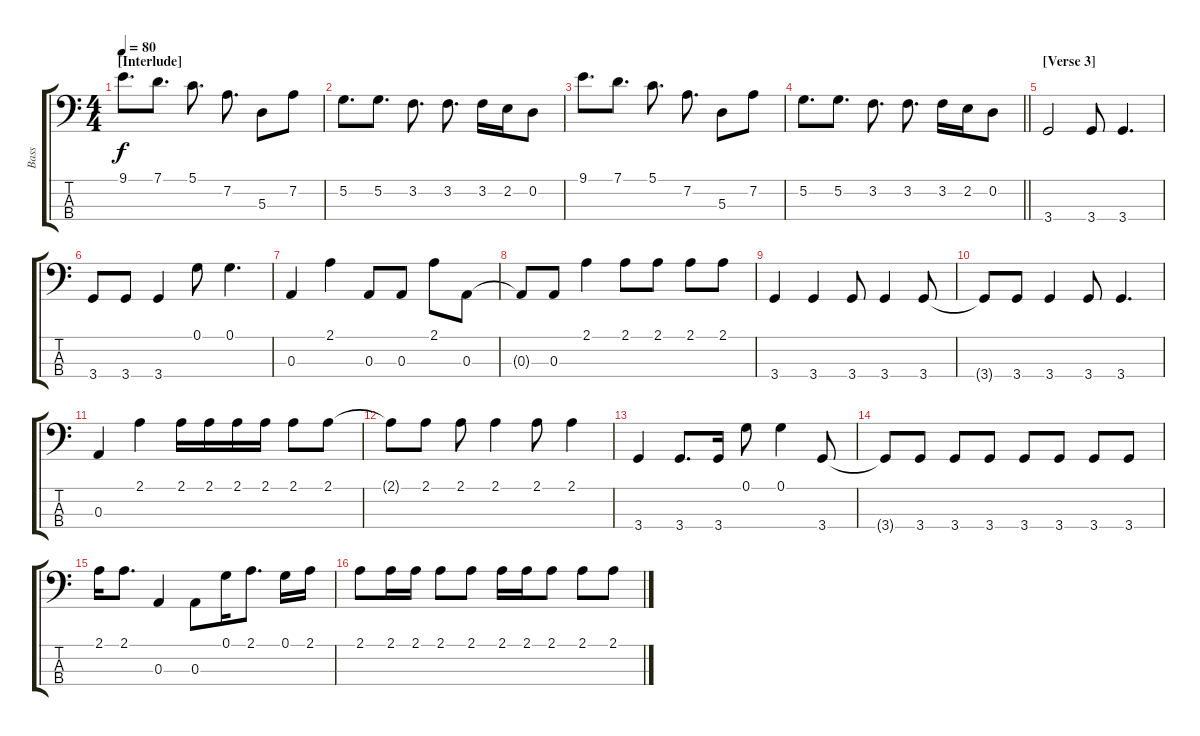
\track ("Bass " "Bass ") {instrument electricbassfinger}
\staff {score tabs}
\tuning (G2 D2 A1 E1) {hide}
\ts (4 4)
\section ("" "[Interlude]")
\tempo 80
\clef f4
\ks c
9.1.8{d dy f} 7.1.8{d} 5.1.8{d} 7.2.8{d} 5.3.8 7.2.8 |
5.2.8{d} 5.2.8{d} 3.2.8{d} 3.2.8{d} 3.2.16 2.2.16 0.2.8 |
9.1.8{d} 7.1.8{d} 5.1.8{d} 7.2.8{d} 5.3.8 7.2.8 |
\barLineRight lightlight
5.2.8{d} 5.2.8{d} 3.2.8{d} 3.2.8{d} 3.2.16 2.2.16 0.2.8 |
\section ("" "[Verse 3]")
3.4.2 3.4.8 3.4.4{d} |
3.4.8 3.4.8 3.4.4 0.1.8 0.1.4{d} |
0.3.4 2.1.4 0.3.8 0.3.8 2.1.8 0.3.8 |
0.3{t}.8 0.3.8 2.1.4 2.1.8 2.1.8 2.1.8 2.1.8 |
3.4.4 3.4.4 3.4.8 3.4.4 3.4.8 |
3.4{t}.8 3.4.8 3.4.4 3.4.8 3.4.4{d} |
0.3.4 2.1.4 2.1.16 2.1.16 2.1.16 2.1.16 2.1.8 2.1.8 |
2.1{t}.8 2.1.8 2.1.8 2.1.4 2.1.8 2.1.4 |
3.4.4 3.4.8{d} 3.4.16 0.1.8 0.1.4 3.4.8 |
3.4{t}.8 3.4.8 3.4.8 3.4.8 3.4.8 3.4.8 3.4.8 3.4.8 |
2.1.16 2.1.8{d} 0.3.4 0.3.8 0.1.16 2.1.8{d} 0.1.16 2.1.16 |
2.1.8 2.1.16 2.1.16 2.1.8 2.1.8 2.1.16 2.1.16 2.1.8 2.1.8 2.1.8
